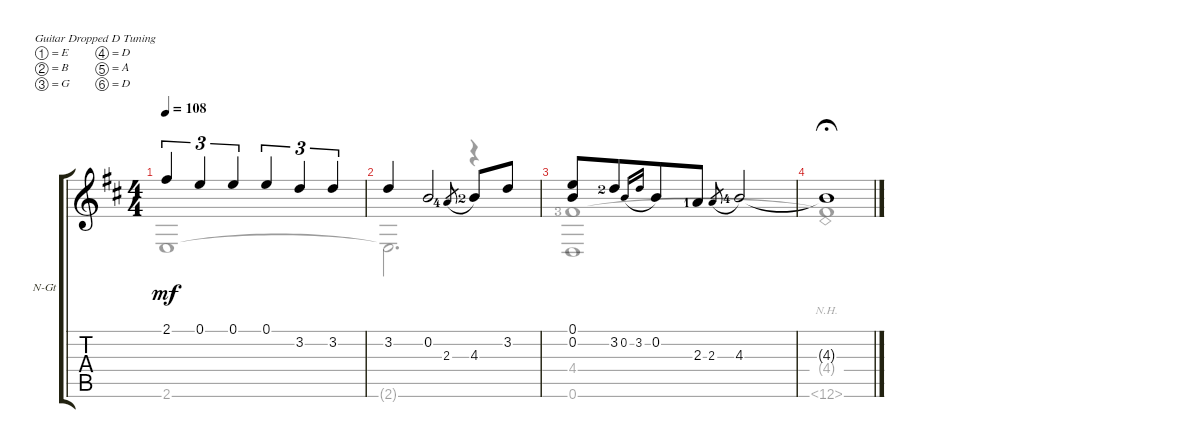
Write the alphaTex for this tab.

\defaultSystemsLayout 4
\bracketExtendMode groupsimilarinstruments
\firstSystemTrackNameOrientation horizontal
\otherSystemsTrackNameOrientation horizontal
\track ("Nylon Guitar" "N-Gt") {instrument acousticguitarnylon}
\staff {score tabs}
\tuning (E4 B3 G3 D3 A2 D2)
\voice
\ts (4 4)
\tempo 108
\clef g2
\scale
0.269162
\ks d
2.1.4{tu (3 2) dy mf} 0.1.4{tu (3 2)} 0.1.4{tu (3 2)} 0.1.4{tu (3 2)} 3.2.4{tu (3 2)} 3.2.4{tu (3 2)} |
\scale
0.171123 3.2.4 0.2.2 2.3{lf 5}.8{gr legatoorigin} 4.3{lf 3}.8 3.2.8 |
\scale
0.420373 (0.1 0.2).8 3.2{lf 3}.8{beam merge} 0.2.16{gr onbeat legatoorigin beam merge} 3.2.16{gr onbeat legatoorigin beam merge} 0.2.8 2.3{lf 2}.8 2.3.8{gr legatoorigin} 4.3{lf 5}.2 |
\scale
0.13944 4.3{t}.1{fermata (medium 1)}
\voice
\clef g2
\ottava regular
\simile none
\scale
0.269162
\ks d
2.6.1{dy mf} |
\scale
0.171123 2.6{t}.2{d} r.4 |
\scale
0.420373 (0.6 4.4{lf 4}).1 |
\scale
0.13944 (4.4{t} 12.6{nh}).1{fermata (medium 1)}
